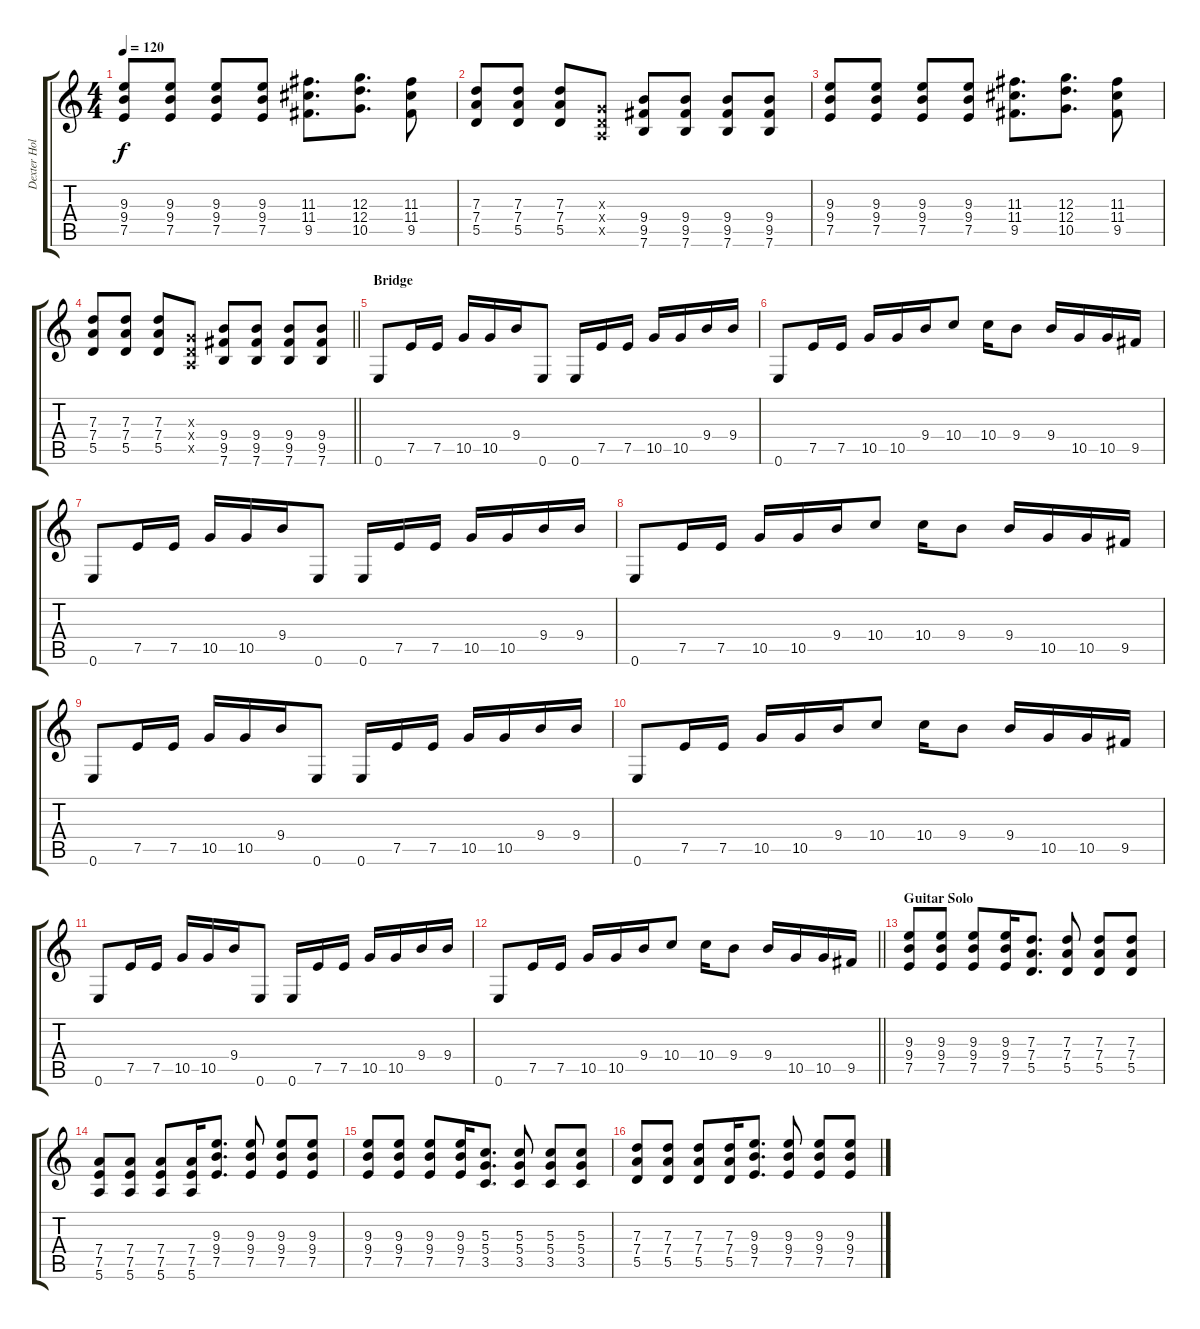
\track ("Dexter Holland - Rhythm Guitar" "Dexter Hol") {instrument distortionguitar}
\staff {score tabs}
\tuning (E4 B3 G3 D3 A2 E2) {hide}
\ts (4 4)
\tempo 120
\clef g2
\ks c
(9.3 9.4 7.5).8{dy f} (9.3 9.4 7.5).8 (9.3 9.4 7.5).8 (9.3 9.4 7.5).8 (11.3 11.4 9.5).8{d} (12.3 12.4 10.5).8{d} (11.3 11.4 9.5).8 |
(7.3 7.4 5.5).8 (7.3 7.4 5.5).8 (7.3 7.4 5.5).8 (0.3{x} 0.4{x} 0.5{x}).8 (9.4 9.5 7.6).8 (9.4 9.5 7.6).8 (9.4 9.5 7.6).8 (9.4 9.5 7.6).8 |
(9.3 9.4 7.5).8 (9.3 9.4 7.5).8 (9.3 9.4 7.5).8 (9.3 9.4 7.5).8 (11.3 11.4 9.5).8{d} (12.3 12.4 10.5).8{d} (11.3 11.4 9.5).8 |
\barLineRight lightlight
(7.3 7.4 5.5).8 (7.3 7.4 5.5).8 (7.3 7.4 5.5).8 (0.3{x} 0.4{x} 0.5{x}).8 (9.4 9.5 7.6).8 (9.4 9.5 7.6).8 (9.4 9.5 7.6).8 (9.4 9.5 7.6).8 |
\section ("" "Bridge")
0.6.8 7.5.16 7.5.16 10.5.16 10.5.16 9.4.16 0.6.8 0.6.16 7.5.16 7.5.16 10.5.16 10.5.16 9.4.16 9.4.16 |
0.6.8 7.5.16 7.5.16 10.5.16 10.5.16 9.4.16 10.4.8 10.4.16 9.4.8 9.4.16 10.5.16 10.5.16 9.5.16 |
0.6.8 7.5.16 7.5.16 10.5.16 10.5.16 9.4.16 0.6.8 0.6.16 7.5.16 7.5.16 10.5.16 10.5.16 9.4.16 9.4.16 |
0.6.8 7.5.16 7.5.16 10.5.16 10.5.16 9.4.16 10.4.8 10.4.16 9.4.8 9.4.16 10.5.16 10.5.16 9.5.16 |
0.6.8 7.5.16 7.5.16 10.5.16 10.5.16 9.4.16 0.6.8 0.6.16 7.5.16 7.5.16 10.5.16 10.5.16 9.4.16 9.4.16 |
0.6.8 7.5.16 7.5.16 10.5.16 10.5.16 9.4.16 10.4.8 10.4.16 9.4.8 9.4.16 10.5.16 10.5.16 9.5.16 |
0.6.8 7.5.16 7.5.16 10.5.16 10.5.16 9.4.16 0.6.8 0.6.16 7.5.16 7.5.16 10.5.16 10.5.16 9.4.16 9.4.16 |
\barLineRight lightlight
0.6.8 7.5.16 7.5.16 10.5.16 10.5.16 9.4.16 10.4.8 10.4.16 9.4.8 9.4.16 10.5.16 10.5.16 9.5.16 |
\section ("" "Guitar Solo")
(9.3 9.4 7.5).8{volume 12} (9.3 9.4 7.5).8 (9.3 9.4 7.5).8 (9.3 9.4 7.5).16 (7.3 7.4 5.5).8{d} (7.3 7.4 5.5).8 (7.3 7.4 5.5).8 (7.3 7.4 5.5).8 |
(7.4 7.5 5.6).8 (7.4 7.5 5.6).8 (7.4 7.5 5.6).8 (7.4 7.5 5.6).16 (9.3 9.4 7.5).8{d} (9.3 9.4 7.5).8 (9.3 9.4 7.5).8 (9.3 9.4 7.5).8 |
(9.3 9.4 7.5).8 (9.3 9.4 7.5).8 (9.3 9.4 7.5).8 (9.3 9.4 7.5).16 (5.3 5.4 3.5).8{d} (5.3 5.4 3.5).8 (5.3 5.4 3.5).8 (5.3 5.4 3.5).8 |
(7.3 7.4 5.5).8 (7.3 7.4 5.5).8 (7.3 7.4 5.5).8 (7.3 7.4 5.5).16 (9.3 9.4 7.5).8{d} (9.3 9.4 7.5).8 (9.3 9.4 7.5).8 (9.3 9.4 7.5).8
